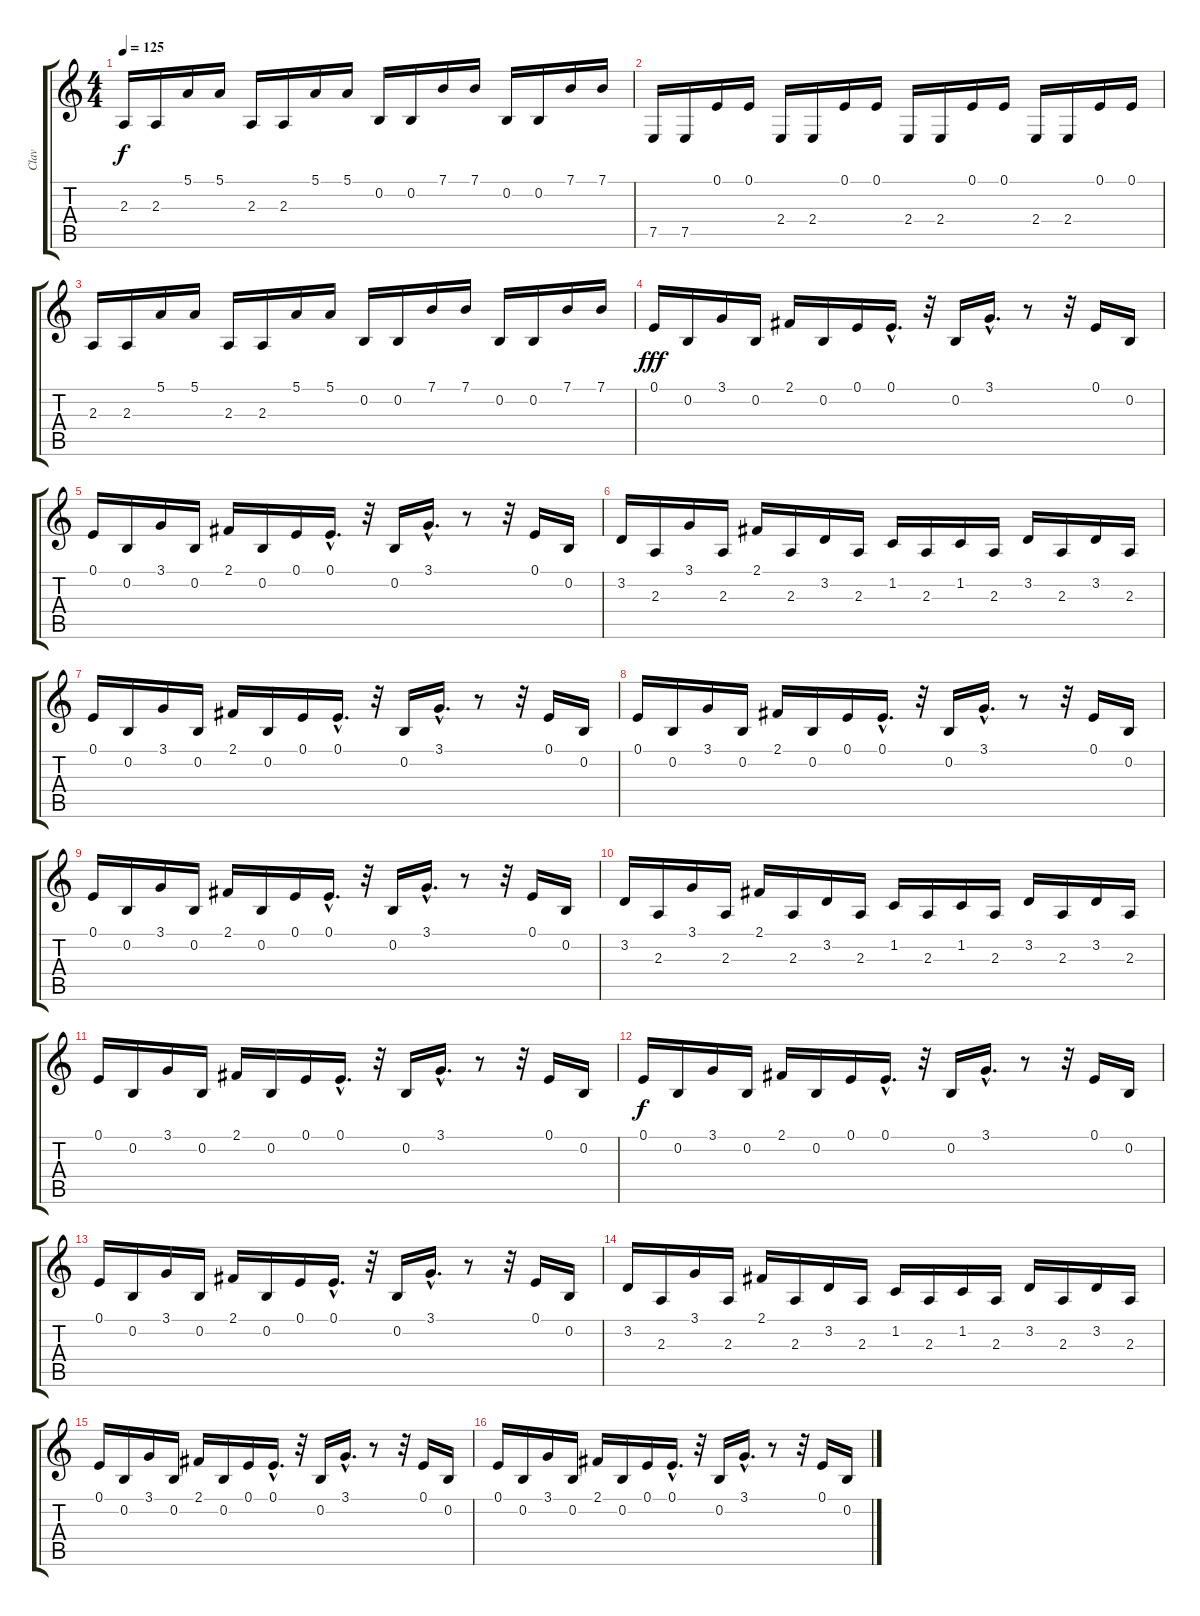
\track ("Clav" "Clav") {instrument clavinet}
\staff {score tabs}
\tuning (E4 B3 G3 D3 A2 E2) {hide}
\ts (4 4)
\tempo 125
\clef g2
\ks c
2.3.16{dy f} 2.3.16 5.1.16 5.1.16 2.3.16 2.3.16 5.1.16 5.1.16 0.2.16 0.2.16 7.1.16 7.1.16 0.2.16 0.2.16 7.1.16 7.1.16 |
7.5.16 7.5.16 0.1.16 0.1.16 2.4.16 2.4.16 0.1.16 0.1.16 2.4.16 2.4.16 0.1.16 0.1.16 2.4.16 2.4.16 0.1.16 0.1.16 |
2.3.16 2.3.16 5.1.16 5.1.16 2.3.16 2.3.16 5.1.16 5.1.16 0.2.16 0.2.16 7.1.16 7.1.16 0.2.16 0.2.16 7.1.16 7.1.16 |
0.1.16{dy fff} 0.2.16 3.1.16 0.2.16 2.1.16 0.2.16 0.1.16 0.1{hac}.16{d} r.32 0.2.16 3.1{hac}.16{d} r.8 r.32 0.1.16 0.2.16 |
0.1.16 0.2.16 3.1.16 0.2.16 2.1.16 0.2.16 0.1.16 0.1{hac}.16{d} r.32 0.2.16 3.1{hac}.16{d} r.8 r.32 0.1.16 0.2.16 |
3.2.16 2.3.16 3.1.16 2.3.16 2.1.16 2.3.16 3.2.16 2.3.16 1.2.16 2.3.16 1.2.16 2.3.16 3.2.16 2.3.16 3.2.16 2.3.16 |
0.1.16 0.2.16 3.1.16 0.2.16 2.1.16 0.2.16 0.1.16 0.1{hac}.16{d} r.32 0.2.16 3.1{hac}.16{d} r.8 r.32 0.1.16 0.2.16 |
0.1.16 0.2.16 3.1.16 0.2.16 2.1.16 0.2.16 0.1.16 0.1{hac}.16{d} r.32 0.2.16 3.1{hac}.16{d} r.8 r.32 0.1.16 0.2.16 |
0.1.16 0.2.16 3.1.16 0.2.16 2.1.16 0.2.16 0.1.16 0.1{hac}.16{d} r.32 0.2.16 3.1{hac}.16{d} r.8 r.32 0.1.16 0.2.16 |
3.2.16 2.3.16 3.1.16 2.3.16 2.1.16 2.3.16 3.2.16 2.3.16 1.2.16 2.3.16 1.2.16 2.3.16 3.2.16 2.3.16 3.2.16 2.3.16 |
0.1.16 0.2.16 3.1.16 0.2.16 2.1.16 0.2.16 0.1.16 0.1{hac}.16{d} r.32 0.2.16 3.1{hac}.16{d} r.8 r.32 0.1.16 0.2.16 |
0.1.16{dy f} 0.2.16 3.1.16 0.2.16 2.1.16 0.2.16 0.1.16 0.1{hac}.16{d} r.32 0.2.16 3.1{hac}.16{d} r.8 r.32 0.1.16 0.2.16 |
0.1.16 0.2.16 3.1.16 0.2.16 2.1.16 0.2.16 0.1.16 0.1{hac}.16{d} r.32 0.2.16 3.1{hac}.16{d} r.8 r.32 0.1.16 0.2.16 |
3.2.16 2.3.16 3.1.16 2.3.16 2.1.16 2.3.16 3.2.16 2.3.16 1.2.16 2.3.16 1.2.16 2.3.16 3.2.16 2.3.16 3.2.16 2.3.16 |
0.1.16 0.2.16 3.1.16 0.2.16 2.1.16 0.2.16 0.1.16 0.1{hac}.16{d} r.32 0.2.16 3.1{hac}.16{d} r.8 r.32 0.1.16 0.2.16 |
0.1.16 0.2.16 3.1.16 0.2.16 2.1.16 0.2.16 0.1.16 0.1{hac}.16{d} r.32 0.2.16 3.1{hac}.16{d} r.8 r.32 0.1.16 0.2.16
